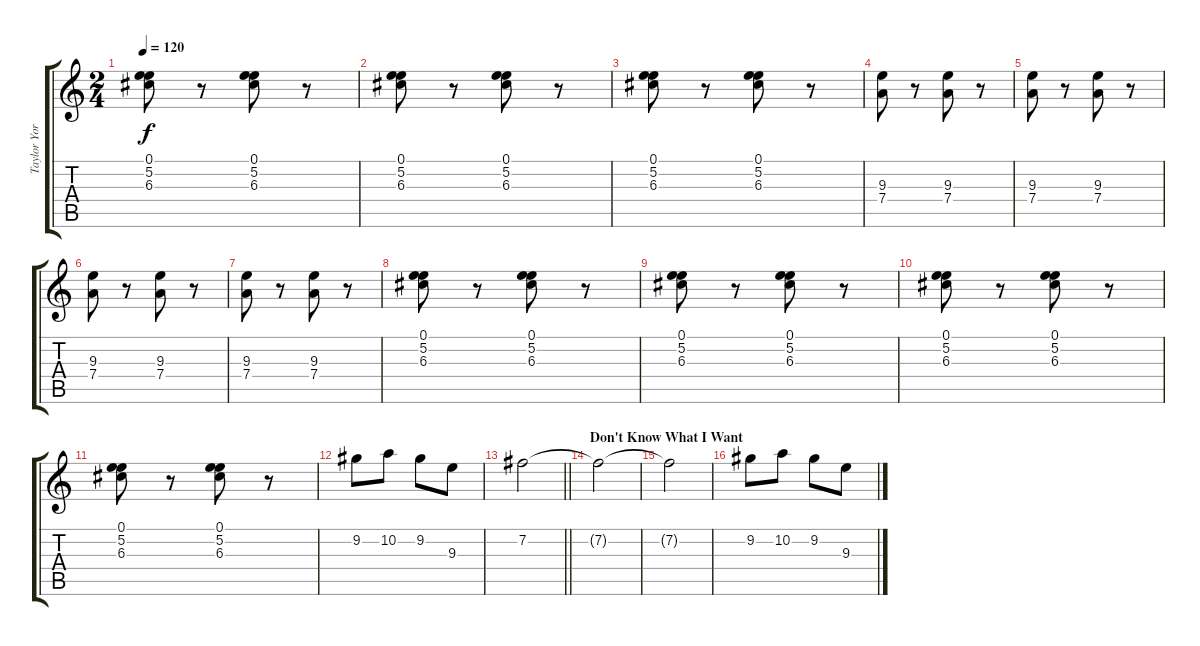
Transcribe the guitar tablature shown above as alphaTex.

\track ("Taylor York" "Taylor Yor") {instrument electricguitarjazz}
\staff {score tabs}
\tuning (E4 B3 G3 D3 A2 E2) {hide}
\ts (2 4)
\tempo 120
\clef g2
\ks c
(0.1 5.2 6.3).8{dy f} r.8 (0.1 5.2 6.3).8 r.8 |
(0.1 5.2 6.3).8 r.8 (0.1 5.2 6.3).8 r.8 |
(0.1 5.2 6.3).8 r.8 (0.1 5.2 6.3).8 r.8 |
(9.3 7.4).8 r.8 (9.3 7.4).8 r.8 |
(9.3 7.4).8 r.8 (9.3 7.4).8 r.8 |
(9.3 7.4).8 r.8 (9.3 7.4).8 r.8 |
(9.3 7.4).8 r.8 (9.3 7.4).8 r.8 |
(0.1 5.2 6.3).8 r.8 (0.1 5.2 6.3).8 r.8 |
(0.1 5.2 6.3).8 r.8 (0.1 5.2 6.3).8 r.8 |
(0.1 5.2 6.3).8 r.8 (0.1 5.2 6.3).8 r.8 |
(0.1 5.2 6.3).8 r.8 (0.1 5.2 6.3).8 r.8 |
9.2.8{instrument electricguitarjazz} 10.2.8 9.2.8 9.3.8 |
\barLineRight lightlight
7.2.2 |
\section ("" "Don't Know What I Want")
7.2{t}.2 |
7.2{t}.2 |
9.2.8 10.2.8 9.2.8 9.3.8
